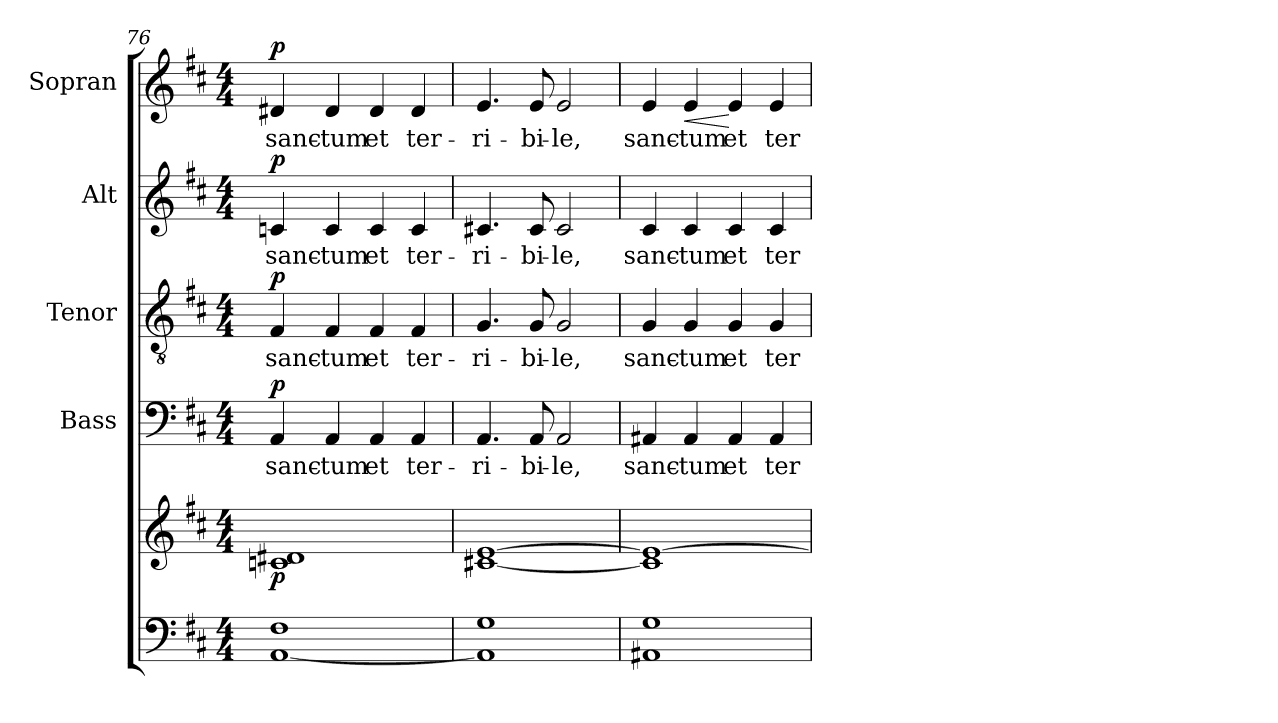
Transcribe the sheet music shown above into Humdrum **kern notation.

**kern	**kern	**dynam	**kern	**text	**dynam	**kern	**text	**dynam	**kern	**text	**dynam	**kern	**text	**dynam
*part5	*part5	*part5	*part4	*part4	*part4	*part3	*part3	*part3	*part2	*part2	*part2	*part1	*part1	*part1
*staff6	*staff5	*staff5/6	*staff4	*staff4	*staff4	*staff3	*staff3	*staff3	*staff2	*staff2	*staff2	*staff1	*staff1	*staff1
*	*	*	*I"Bass	*	*	*I"Tenor	*	*	*I"Alt	*	*	*I"Sopran	*	*
*	*	*	*I'B	*	*	*I'T	*	*	*I'A	*	*	*I'S	*	*
*clefF4	*clefG2	*	*clefF4	*	*	*clefGv2	*	*	*clefG2	*	*	*clefG2	*	*
*k[f#c#]	*k[f#c#]	*	*k[f#c#]	*	*	*k[f#c#]	*	*	*k[f#c#]	*	*	*k[f#c#]	*	*
*D:	*D:	*	*D:	*	*	*D:	*	*	*D:	*	*	*D:	*	*
*M4/4	*M4/4	*	*M4/4	*	*	*M4/4	*	*	*M4/4	*	*	*M4/4	*	*
=76	=76	=76	=76	=76	=76	=76	=76	=76	=76	=76	=76	=76	=76	=76
!	!	!LO:DY:b	!	!LO:LY:b	!LO:DY:a	!	!LO:LY:b	!LO:DY:a	!	!LO:LY:b	!LO:DY:a	!	!LO:LY:b	!LO:DY:a
[1AA 1F#	1cn 1d#X	p	4AA/	sanc-	p	4F#/	sanc-	p	4cn/	sanc-	p	4d#X/	sanc-	p
!	!	!	!	!LO:LY:b	!	!	!LO:LY:b	!	!	!LO:LY:b	!	!	!LO:LY:b	!
.	.	.	4AA/	-tum	.	4F#/	-tum	.	4c/	-tum	.	4d#/	-tum	.
!	!	!	!	!LO:LY:b	!	!	!LO:LY:b	!	!	!LO:LY:b	!	!	!LO:LY:b	!
.	.	.	4AA/	et	.	4F#/	et	.	4c/	et	.	4d#/	et	.
!	!	!	!	!LO:LY:b	!	!	!LO:LY:b	!	!	!LO:LY:b	!	!	!LO:LY:b	!
.	.	.	4AA/	ter-	.	4F#/	ter-	.	4c/	ter-	.	4d#/	ter-	.
=77	=77	=77	=77	=77	=77	=77	=77	=77	=77	=77	=77	=77	=77	=77
!	!	!	!	!LO:LY:b	!	!	!LO:LY:b	!	!	!LO:LY:b	!	!	!LO:LY:b	!
1AA] 1G	[1c#X [1e	.	4.AA/	-ri-	.	4.G/	-ri-	.	4.c#X/	-ri-	.	4.e/	-ri-	.
!	!	!	!	!LO:LY:b	!	!	!LO:LY:b	!	!	!LO:LY:b	!	!	!LO:LY:b	!
.	.	.	8AA/	-bi-	.	8G/	-bi-	.	8c#/	-bi-	.	8e/	-bi-	.
!	!	!	!	!LO:LY:b	!	!	!LO:LY:b	!	!	!LO:LY:b	!	!	!LO:LY:b	!
.	.	.	2AA/	-le,	.	2G/	-le,	.	2c#/	-le,	.	2e/	-le,	.
=78	=78	=78	=78	=78	=78	=78	=78	=78	=78	=78	=78	=78	=78	=78
!	!	!	!	!LO:LY:b	!	!	!LO:LY:b	!	!	!LO:LY:b	!	!	!LO:LY:b	!
1AA#X 1G	1c#] 1e_	.	4AA#X/	sanc-	.	4G/	sanc-	.	4c#/	sanc-	.	4e/	sanc-	.
!	!	!	!	!LO:LY:b	!	!	!LO:LY:b	!	!	!LO:LY:b	!	!	!LO:LY:b	!LO:HP:b
.	.	.	4AA#/	-tum	.	4G/	-tum	.	4c#/	-tum	.	4e/	-tum	<
!	!	!	!	!LO:LY:b	!	!	!LO:LY:b	!	!	!LO:LY:b	!	!	!LO:LY:b	!
.	.	.	4AA#/	et	.	4G/	et	.	4c#/	et	.	4e/	et	[
!	!	!	!	!LO:LY:b	!	!	!LO:LY:b	!	!	!LO:LY:b	!	!	!LO:LY:b	!
.	.	.	4AA#/	ter-	.	4G/	ter-	.	4c#/	ter-	.	4e/	ter-	.
=	=	=	=	=	=	=	=	=	=	=	=	=	=	=
*-	*-	*-	*-	*-	*-	*-	*-	*-	*-	*-	*-	*-	*-	*-
